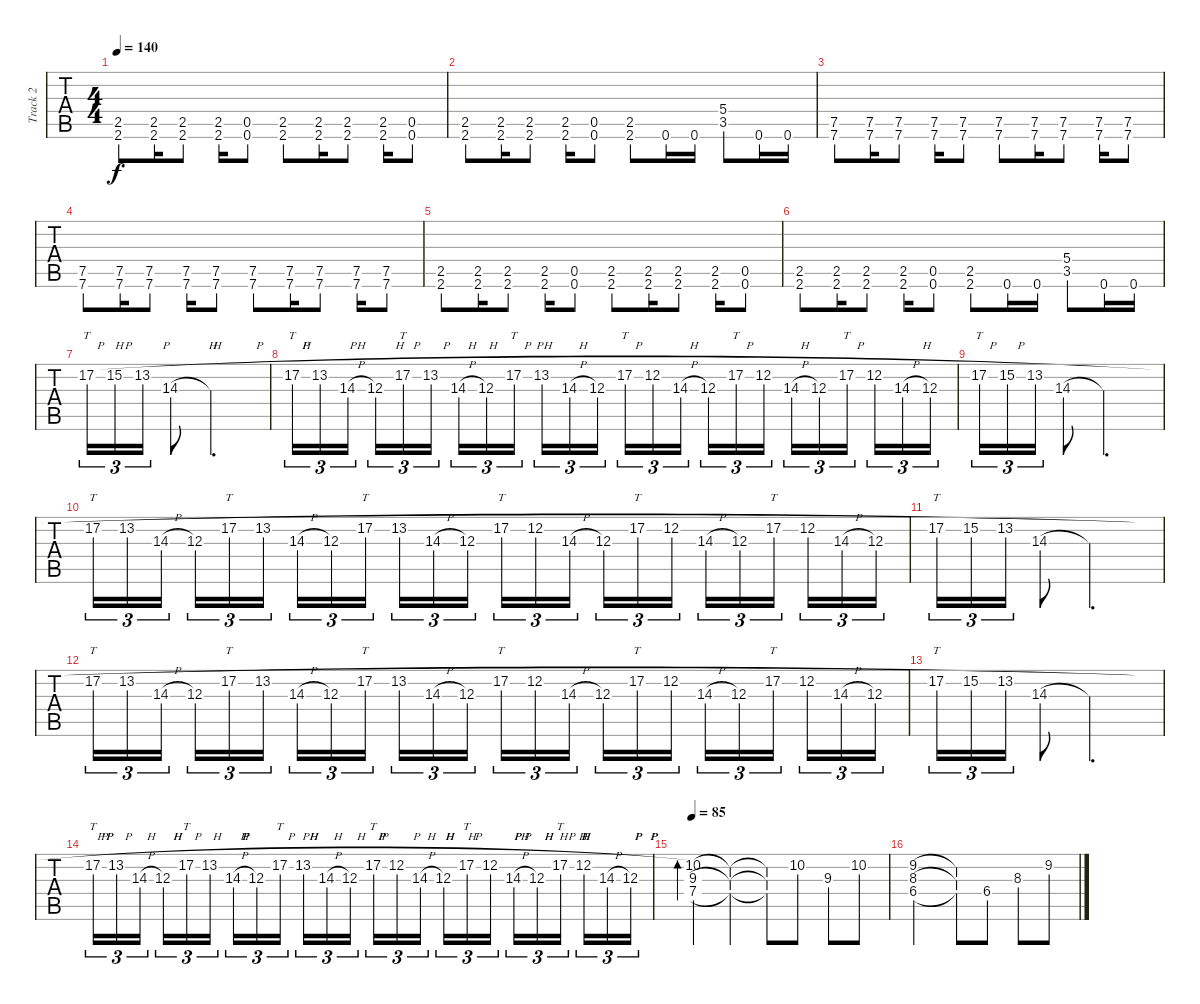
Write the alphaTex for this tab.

\track ("Track 2" "Track 2") {instrument distortionguitar}
\staff {tabs}
\tuning (Db4 Ab3 E3 B2 Gb2 B1) {hide}
\ts (4 4)
\tempo 140
\clef g2
\ks c
(2.5 2.6).8{dy f} (2.5 2.6).16 (2.5 2.6).8 (2.5 2.6).16 (0.5 0.6).8 (2.5 2.6).8 (2.5 2.6).16 (2.5 2.6).8 (2.5 2.6).16 (0.5 0.6).8 |
(2.5 2.6).8 (2.5 2.6).16 (2.5 2.6).8 (2.5 2.6).16 (0.5 0.6).8 (2.5 2.6).8 0.6.16 0.6.16 (5.4 3.5).8 0.6.16 0.6.16 |
(7.5 7.6).8 (7.5 7.6).16 (7.5 7.6).8 (7.5 7.6).16 (7.5 7.6).8 (7.5 7.6).8 (7.5 7.6).16 (7.5 7.6).8 (7.5 7.6).16 (7.5 7.6).8 |
(7.5 7.6).8 (7.5 7.6).16 (7.5 7.6).8 (7.5 7.6).16 (7.5 7.6).8 (7.5 7.6).8 (7.5 7.6).16 (7.5 7.6).8 (7.5 7.6).16 (7.5 7.6).8 |
(2.5 2.6).8 (2.5 2.6).16 (2.5 2.6).8 (2.5 2.6).16 (0.5 0.6).8 (2.5 2.6).8 (2.5 2.6).16 (2.5 2.6).8 (2.5 2.6).16 (0.5 0.6).8 |
(2.5 2.6).8 (2.5 2.6).16 (2.5 2.6).8 (2.5 2.6).16 (0.5 0.6).8 (2.5 2.6).8 0.6.16 0.6.16 (5.4 3.5).8 0.6.16 0.6.16 |
17.2{h}.16{tt tu (3 2)} 15.2{h}.16{tu (3 2)} 13.2{h}.16{tu (3 2)} 14.3.8 14.3{t}.2{d} |
17.2{h}.16{tt tu (3 2)} 13.2{h}.16{tu (3 2)} 14.3{h}.16{tu (3 2) beam splitsecondary} 12.3.16{tu (3 2)} 17.2{h}.16{tt tu (3 2)} 13.2{h}.16{tu (3 2)} 14.3{h}.16{tu (3 2)} 12.3.16{tu (3 2)} 17.2{h}.16{tt tu (3 2) beam splitsecondary} 13.2{h}.16{tu (3 2)} 14.3{h}.16{tu (3 2)} 12.3.16{tu (3 2)} 17.2{h}.16{tt tu (3 2)} 12.2{h}.16{tu (3 2)} 14.3{h}.16{tu (3 2) beam splitsecondary} 12.3.16{tu (3 2)} 17.2{h}.16{tt tu (3 2)} 12.2{h}.16{tu (3 2)} 14.3{h}.16{tu (3 2)} 12.3.16{tu (3 2)} 17.2{h}.16{tt tu (3 2) beam splitsecondary} 12.2{h}.16{tu (3 2)} 14.3{h}.16{tu (3 2)} 12.3.16{tu (3 2)} |
17.2{h}.16{tt tu (3 2)} 15.2{h}.16{tu (3 2)} 13.2{h}.16{tu (3 2)} 14.3.8 14.3{t}.2{d} |
17.2{h}.16{tt tu (3 2)} 13.2{h}.16{tu (3 2)} 14.3{h}.16{tu (3 2) beam splitsecondary} 12.3.16{tu (3 2)} 17.2{h}.16{tt tu (3 2)} 13.2{h}.16{tu (3 2)} 14.3{h}.16{tu (3 2)} 12.3.16{tu (3 2)} 17.2{h}.16{tt tu (3 2) beam splitsecondary} 13.2{h}.16{tu (3 2)} 14.3{h}.16{tu (3 2)} 12.3.16{tu (3 2)} 17.2{h}.16{tt tu (3 2)} 12.2{h}.16{tu (3 2)} 14.3{h}.16{tu (3 2) beam splitsecondary} 12.3.16{tu (3 2)} 17.2{h}.16{tt tu (3 2)} 12.2{h}.16{tu (3 2)} 14.3{h}.16{tu (3 2)} 12.3.16{tu (3 2)} 17.2{h}.16{tt tu (3 2) beam splitsecondary} 12.2{h}.16{tu (3 2)} 14.3{h}.16{tu (3 2)} 12.3.16{tu (3 2)} |
17.2{h}.16{tt tu (3 2)} 15.2{h}.16{tu (3 2)} 13.2{h}.16{tu (3 2)} 14.3.8 14.3{t}.2{d} |
17.2{h}.16{tt tu (3 2)} 13.2{h}.16{tu (3 2)} 14.3{h}.16{tu (3 2) beam splitsecondary} 12.3.16{tu (3 2)} 17.2{h}.16{tt tu (3 2)} 13.2{h}.16{tu (3 2)} 14.3{h}.16{tu (3 2)} 12.3.16{tu (3 2)} 17.2{h}.16{tt tu (3 2) beam splitsecondary} 13.2{h}.16{tu (3 2)} 14.3{h}.16{tu (3 2)} 12.3.16{tu (3 2)} 17.2{h}.16{tt tu (3 2)} 12.2{h}.16{tu (3 2)} 14.3{h}.16{tu (3 2) beam splitsecondary} 12.3.16{tu (3 2)} 17.2{h}.16{tt tu (3 2)} 12.2{h}.16{tu (3 2)} 14.3{h}.16{tu (3 2)} 12.3.16{tu (3 2)} 17.2{h}.16{tt tu (3 2) beam splitsecondary} 12.2{h}.16{tu (3 2)} 14.3{h}.16{tu (3 2)} 12.3.16{tu (3 2)} |
17.2{h}.16{tt tu (3 2)} 15.2{h}.16{tu (3 2)} 13.2{h}.16{tu (3 2)} 14.3.8 14.3{t}.2{d} |
17.2{h}.16{tt tu (3 2)} 13.2{h}.16{tu (3 2)} 14.3{h}.16{tu (3 2) beam splitsecondary} 12.3.16{tu (3 2)} 17.2{h}.16{tt tu (3 2)} 13.2{h}.16{tu (3 2)} 14.3{h}.16{tu (3 2)} 12.3.16{tu (3 2)} 17.2{h}.16{tt tu (3 2) beam splitsecondary} 13.2{h}.16{tu (3 2)} 14.3{h}.16{tu (3 2)} 12.3.16{tu (3 2)} 17.2{h}.16{tt tu (3 2)} 12.2{h}.16{tu (3 2)} 14.3{h}.16{tu (3 2) beam splitsecondary} 12.3.16{tu (3 2)} 17.2{h}.16{tt tu (3 2)} 12.2{h}.16{tu (3 2)} 14.3{h}.16{tu (3 2)} 12.3.16{tu (3 2)} 17.2{h}.16{tt tu (3 2) beam splitsecondary} 12.2{h}.16{tu (3 2)} 14.3{h}.16{tu (3 2)} 12.3.16{tu (3 2)} |
\tempo 85
(10.2 9.3 7.4).4{bd 480 instrument electricguitarclean} (10.2{t} 9.3{t} 7.4{t}).4 (10.2{t} 9.3{t} 7.4{t}).8 10.2.8 9.3.8 10.2.8 |
(9.2 8.3 6.4).2 (9.2{t} 8.3{t} 6.4{t}).8 6.4.8 8.3.8 9.2.8
